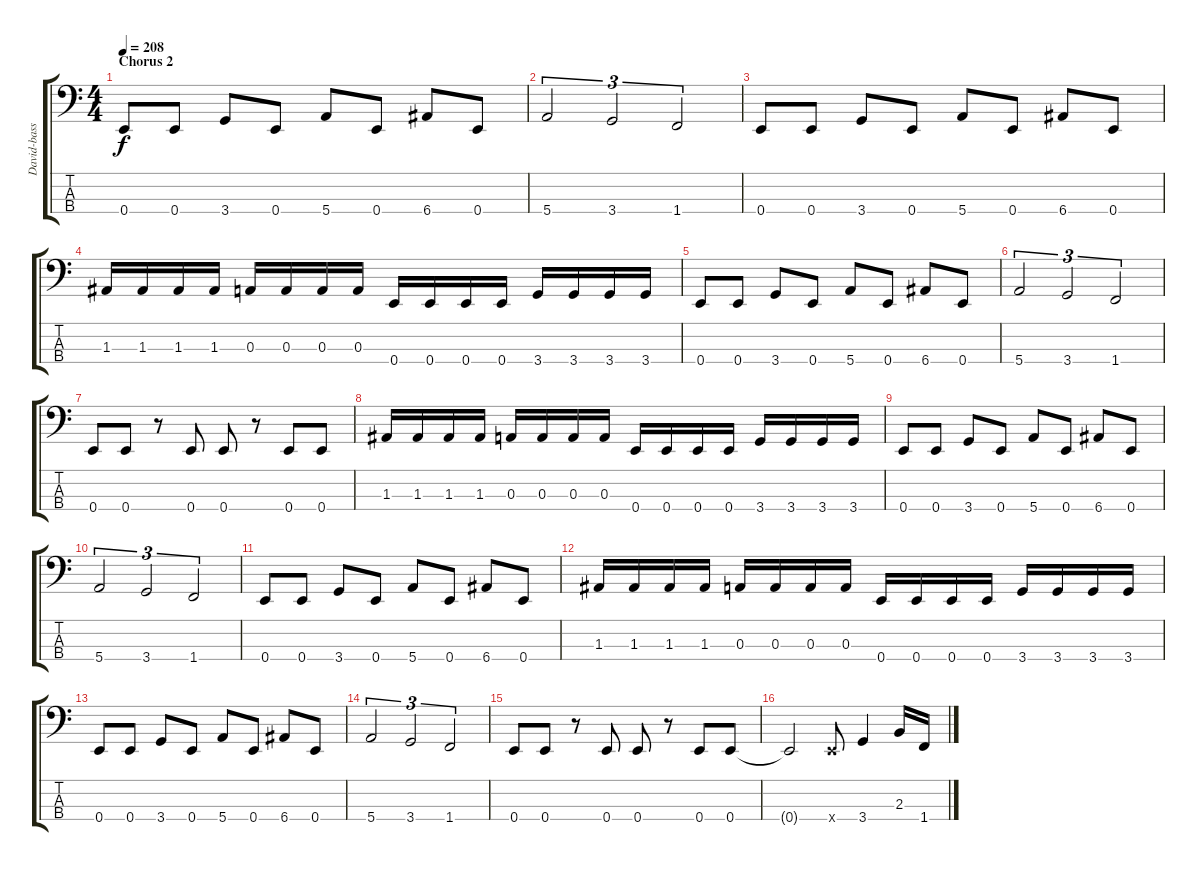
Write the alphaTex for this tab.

\track ("David-bass" "David-bass") {instrument electricbasspick}
\staff {score tabs}
\tuning (G2 D2 A1 E1) {hide}
\ts (4 4)
\section ("" "Chorus 2")
\tempo 208
\clef f4
\ks c
0.4.8{dy f} 0.4.8 3.4.8 0.4.8 5.4.8 0.4.8 6.4.8 0.4.8 |
5.4.2{tu (3 2)} 3.4.2{tu (3 2)} 1.4.2{tu (3 2)} |
0.4.8 0.4.8 3.4.8 0.4.8 5.4.8 0.4.8 6.4.8 0.4.8 |
1.3.16 1.3.16 1.3.16 1.3.16 0.3.16 0.3.16 0.3.16 0.3.16 0.4.16 0.4.16 0.4.16 0.4.16 3.4.16 3.4.16 3.4.16 3.4.16 |
0.4.8 0.4.8 3.4.8 0.4.8 5.4.8 0.4.8 6.4.8 0.4.8 |
5.4.2{tu (3 2)} 3.4.2{tu (3 2)} 1.4.2{tu (3 2)} |
0.4.8 0.4.8 r.8 0.4.8 0.4.8 r.8 0.4.8 0.4.8 |
1.3.16 1.3.16 1.3.16 1.3.16 0.3.16 0.3.16 0.3.16 0.3.16 0.4.16 0.4.16 0.4.16 0.4.16 3.4.16 3.4.16 3.4.16 3.4.16 |
0.4.8 0.4.8 3.4.8 0.4.8 5.4.8 0.4.8 6.4.8 0.4.8 |
5.4.2{tu (3 2)} 3.4.2{tu (3 2)} 1.4.2{tu (3 2)} |
0.4.8 0.4.8 3.4.8 0.4.8 5.4.8 0.4.8 6.4.8 0.4.8 |
1.3.16 1.3.16 1.3.16 1.3.16 0.3.16 0.3.16 0.3.16 0.3.16 0.4.16 0.4.16 0.4.16 0.4.16 3.4.16 3.4.16 3.4.16 3.4.16 |
0.4.8 0.4.8 3.4.8 0.4.8 5.4.8 0.4.8 6.4.8 0.4.8 |
5.4.2{tu (3 2)} 3.4.2{tu (3 2)} 1.4.2{tu (3 2)} |
0.4.8 0.4.8 r.8 0.4.8 0.4.8 r.8 0.4.8 0.4.8 |
0.4{t}.2 0.4{x}.8 3.4.4 2.3.16 1.4.16
